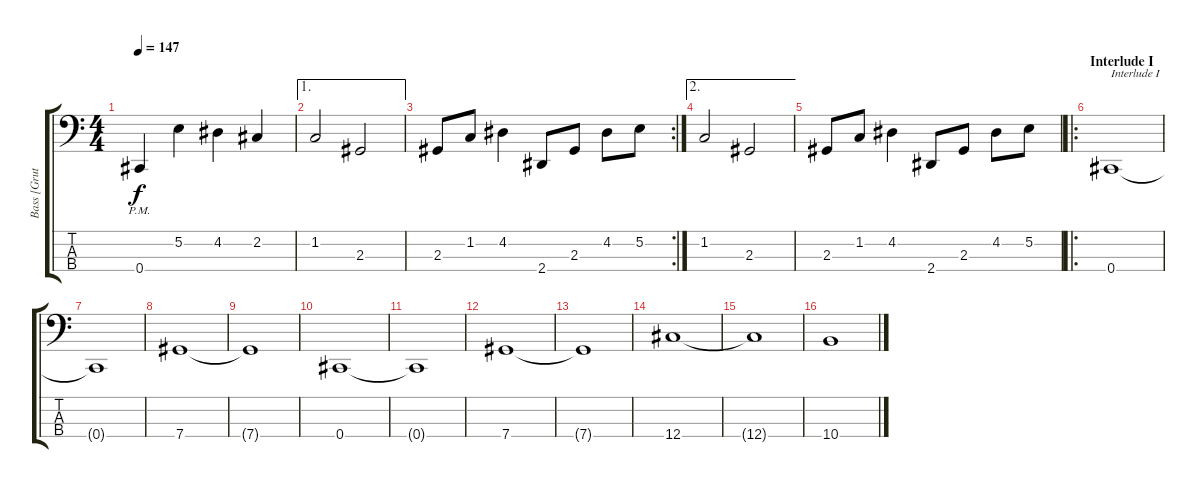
\track ("Bass [Grutle Kjellsson]" "Bass [Grut") {instrument electricbasspick}
\staff {score tabs}
\tuning (E2 B1 Gb1 Db1) {hide}
\ts (4 4)
\tempo 147
\clef f4
\ks c
0.4{pm}.4{dy f} 5.2.4 4.2.4 2.2.4 |
\ae 1
1.2.2 2.3.2 |
\rc 2
2.3.8 1.2.8 4.2.4 2.4.8 2.3.8 4.2.8 5.2.8 |
\ae 2
1.2.2 2.3.2 |
2.3.8 1.2.8 4.2.4 2.4.8 2.3.8 4.2.8 5.2.8 |
\ro
\section ("" "Interlude I")
0.4.1{txt "Interlude I"} |
0.4{t}.1 |
7.4.1 |
7.4{t}.1 |
0.4.1 |
0.4{t}.1 |
7.4.1 |
7.4{t}.1 |
12.4.1 |
12.4{t}.1 |
10.4.1
